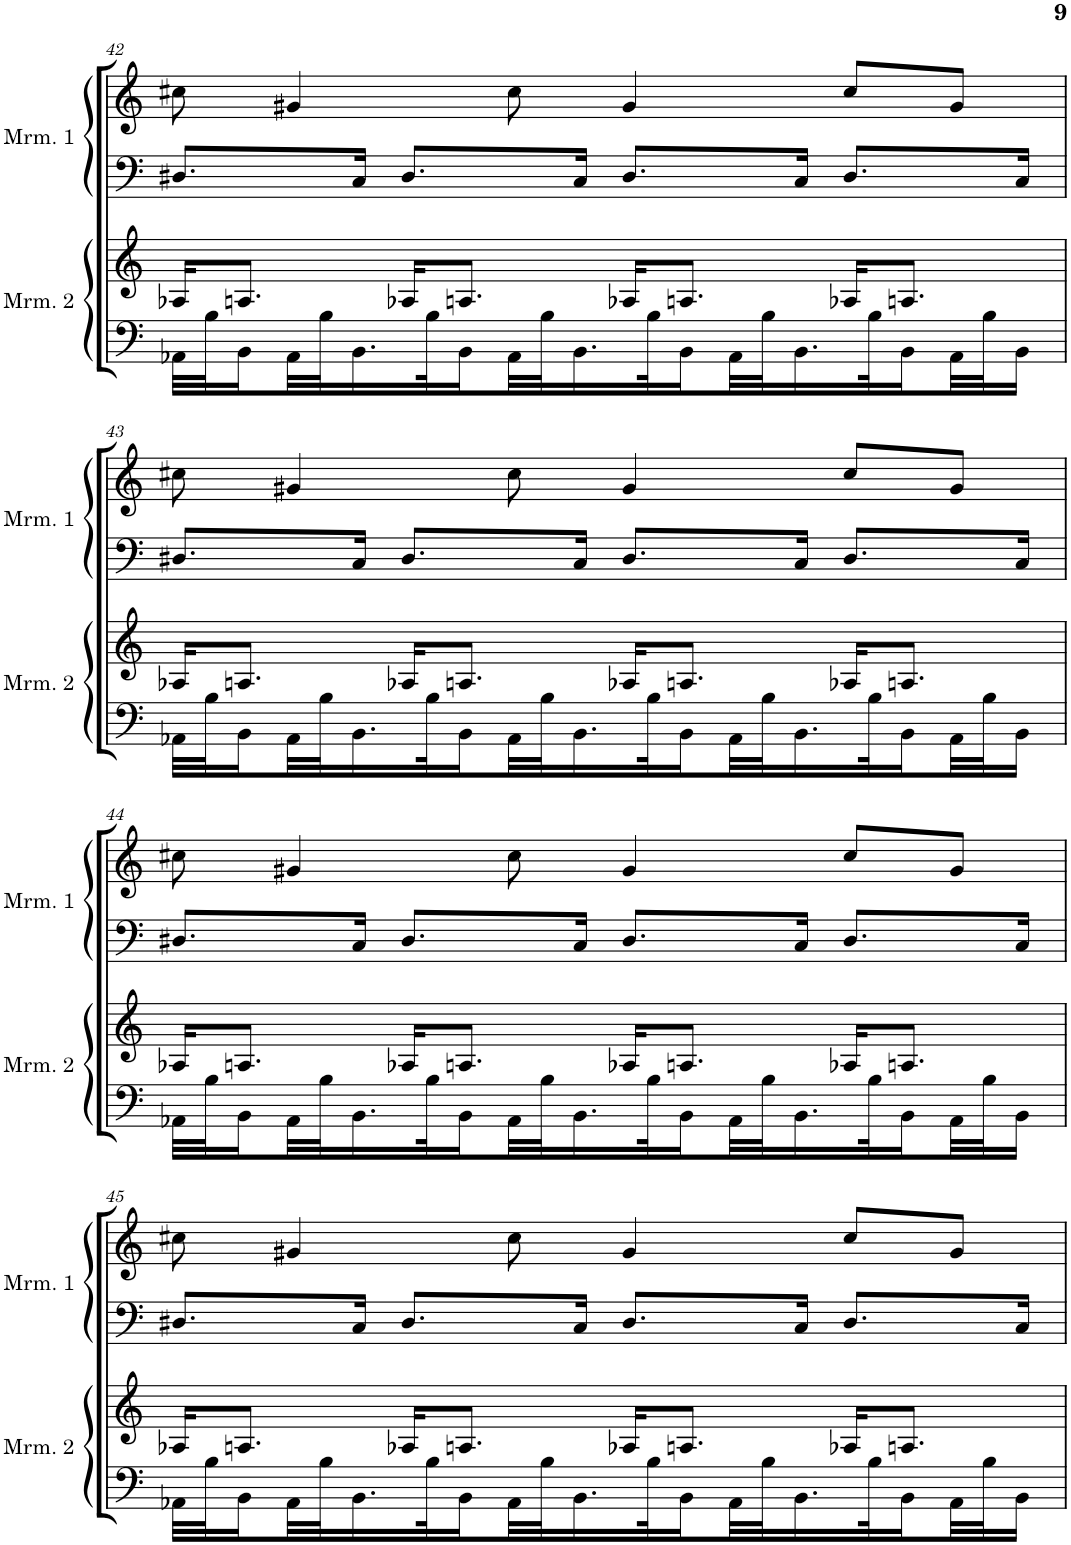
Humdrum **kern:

**kern	**kern	**kern	**kern
*part4	*part3	*part2	*part1
*staff4	*staff3	*staff2	*staff1
*I"Marimba 2	*I"Marimba 2	*I"Marimba 1	*I"Marimba 1
*I'Mrm. 2	*I'Mrm. 2	*I'Mrm. 1	*I'Mrm. 1
!!LO:PB:g=z
*clefF4	*clefG2	*clefF4	*clefG2
*k[]	*k[]	*k[]	*k[]
*M4/4	*M4/4	*M4/4	*M4/4
=42	=42	=42	=42
32AA-X\LLL	16A-X/KL	8.D#X/L	8cc#X\
32B\J	.	.	.
16BB\	8.An/J	.	.
32AA-\L	.	.	4g#X/
32B\J	.	.	.
16.BB\	.	16C/Jk	.
.	16A-X/KL	8.D#/L	.
32B\K	.	.	.
16BB\	8.An/J	.	.
32AA-\L	.	.	8cc#\
32B\J	.	.	.
16.BB\	.	16C/Jk	.
.	16A-X/KL	8.D#/L	4g#/
32B\K	.	.	.
16BB\	8.An/J	.	.
32AA-\L	.	.	.
32B\J	.	.	.
16.BB\	.	16C/Jk	.
.	16A-X/KL	8.D#/L	8cc#/L
32B\K	.	.	.
16BB\	8.An/J	.	.
32AA-\L	.	.	8g#/J
32B\J	.	.	.
16BB\JJ	.	16C/Jk	.
!!LO:LB:g=z
=43	=43	=43	=43
32AA-X\LLL	16A-X/KL	8.D#X/L	8cc#X\
32B\J	.	.	.
16BB\	8.An/J	.	.
32AA-\L	.	.	4g#X/
32B\J	.	.	.
16.BB\	.	16C/Jk	.
.	16A-X/KL	8.D#/L	.
32B\K	.	.	.
16BB\	8.An/J	.	.
32AA-\L	.	.	8cc#\
32B\J	.	.	.
16.BB\	.	16C/Jk	.
.	16A-X/KL	8.D#/L	4g#/
32B\K	.	.	.
16BB\	8.An/J	.	.
32AA-\L	.	.	.
32B\J	.	.	.
16.BB\	.	16C/Jk	.
.	16A-X/KL	8.D#/L	8cc#/L
32B\K	.	.	.
16BB\	8.An/J	.	.
32AA-\L	.	.	8g#/J
32B\J	.	.	.
16BB\JJ	.	16C/Jk	.
!!LO:LB:g=z
=44	=44	=44	=44
32AA-X\LLL	16A-X/KL	8.D#X/L	8cc#X\
32B\J	.	.	.
16BB\	8.An/J	.	.
32AA-\L	.	.	4g#X/
32B\J	.	.	.
16.BB\	.	16C/Jk	.
.	16A-X/KL	8.D#/L	.
32B\K	.	.	.
16BB\	8.An/J	.	.
32AA-\L	.	.	8cc#\
32B\J	.	.	.
16.BB\	.	16C/Jk	.
.	16A-X/KL	8.D#/L	4g#/
32B\K	.	.	.
16BB\	8.An/J	.	.
32AA-\L	.	.	.
32B\J	.	.	.
16.BB\	.	16C/Jk	.
.	16A-X/KL	8.D#/L	8cc#/L
32B\K	.	.	.
16BB\	8.An/J	.	.
32AA-\L	.	.	8g#/J
32B\J	.	.	.
16BB\JJ	.	16C/Jk	.
!!LO:LB:g=z
=45	=45	=45	=45
32AA-X\LLL	16A-X/KL	8.D#X/L	8cc#X\
32B\J	.	.	.
16BB\	8.An/J	.	.
32AA-\L	.	.	4g#X/
32B\J	.	.	.
16.BB\	.	16C/Jk	.
.	16A-X/KL	8.D#/L	.
32B\K	.	.	.
16BB\	8.An/J	.	.
32AA-\L	.	.	8cc#\
32B\J	.	.	.
16.BB\	.	16C/Jk	.
.	16A-X/KL	8.D#/L	4g#/
32B\K	.	.	.
16BB\	8.An/J	.	.
32AA-\L	.	.	.
32B\J	.	.	.
16.BB\	.	16C/Jk	.
.	16A-X/KL	8.D#/L	8cc#/L
32B\K	.	.	.
16BB\	8.An/J	.	.
32AA-\L	.	.	8g#/J
32B\J	.	.	.
16BB\JJ	.	16C/Jk	.
=	=	=	=
*-	*-	*-	*-
